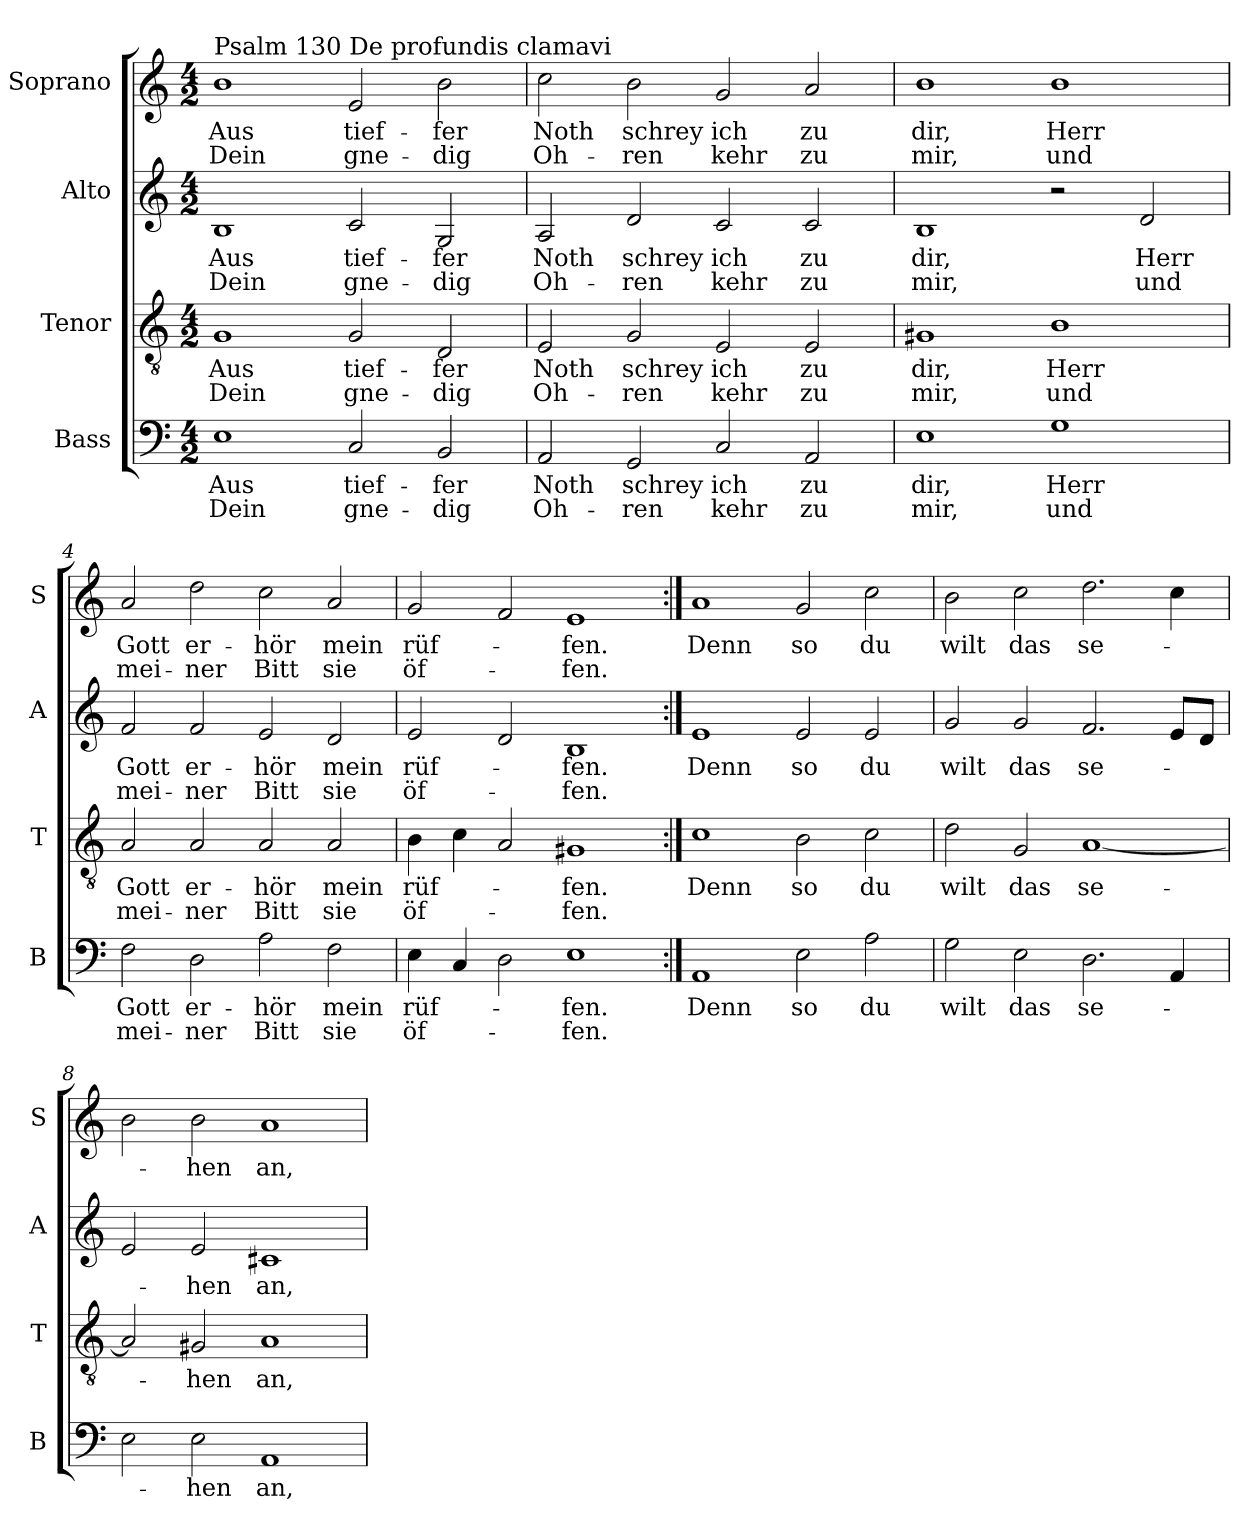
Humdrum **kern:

**kern	**text	**text	**kern	**text	**text	**kern	**text	**text	**kern	**text	**text
*part4	*part4	*part4	*part3	*part3	*part3	*part2	*part2	*part2	*part1	*part1	*part1
*staff4	*staff4	*staff4	*staff3	*staff3	*staff3	*staff2	*staff2	*staff2	*staff1	*staff1	*staff1
*I"Bass	*	*	*I"Tenor	*	*	*I"Alto	*	*	*I"Soprano	*	*
*I'B	*	*	*I'T	*	*	*I'A	*	*	*I'S	*	*
*clefF4	*	*	*clefGv2	*	*	*clefG2	*	*	*clefG2	*	*
*k[]	*	*	*k[]	*	*	*k[]	*	*	*k[]	*	*
*C:	*	*	*C:	*	*	*C:	*	*	*C:	*	*
*M4/2	*	*	*M4/2	*	*	*M4/2	*	*	*M4/2	*	*
=1	=1	=1	=1	=1	=1	=1	=1	=1	=1	=1	=1
!	!	!	!	!	!	!	!	!	!LO:TX:a:t=Psalm 130 De profundis clamavi	!	!
!	!LO:LY:b	!LO:LY:b	!	!LO:LY:b	!LO:LY:b	!	!LO:LY:b	!LO:LY:b	!	!LO:LY:b	!LO:LY:b
1E	Aus	Dein	1G	Aus	Dein	1B	Aus	Dein	1b	Aus	Dein
!	!LO:LY:b	!LO:LY:b	!	!LO:LY:b	!LO:LY:b	!	!LO:LY:b	!LO:LY:b	!	!LO:LY:b	!LO:LY:b
2C/	tief-	gne-	2G/	tief-	gne-	2c/	tief-	gne-	2e/	tief-	gne-
!	!LO:LY:b	!LO:LY:b	!	!LO:LY:b	!LO:LY:b	!	!LO:LY:b	!LO:LY:b	!	!LO:LY:b	!LO:LY:b
2BB/	-fer	-dig	2D/	-fer	-dig	2G/	-fer	-dig	2b\	-fer	-dig
=2	=2	=2	=2	=2	=2	=2	=2	=2	=2	=2	=2
!	!LO:LY:b	!LO:LY:b	!	!LO:LY:b	!LO:LY:b	!	!LO:LY:b	!LO:LY:b	!	!LO:LY:b	!LO:LY:b
2AA/	Noth	Oh-	2E/	Noth	Oh-	2A/	Noth	Oh-	2cc\	Noth	Oh-
!	!LO:LY:b	!LO:LY:b	!	!LO:LY:b	!LO:LY:b	!	!LO:LY:b	!LO:LY:b	!	!LO:LY:b	!LO:LY:b
2GG/	schrey	-ren	2G/	schrey	-ren	2d/	schrey	-ren	2b\	schrey	-ren
!	!LO:LY:b	!LO:LY:b	!	!LO:LY:b	!LO:LY:b	!	!LO:LY:b	!LO:LY:b	!	!LO:LY:b	!LO:LY:b
2C/	ich	kehr	2E/	ich	kehr	2c/	ich	kehr	2g/	ich	kehr
!	!LO:LY:b	!LO:LY:b	!	!LO:LY:b	!LO:LY:b	!	!LO:LY:b	!LO:LY:b	!	!LO:LY:b	!LO:LY:b
2AA/	zu	zu	2E/	zu	zu	2c/	zu	zu	2a/	zu	zu
=3	=3	=3	=3	=3	=3	=3	=3	=3	=3	=3	=3
!	!LO:LY:b	!LO:LY:b	!	!LO:LY:b	!LO:LY:b	!	!LO:LY:b	!LO:LY:b	!	!LO:LY:b	!LO:LY:b
1E	dir,	mir,	1G#X	dir,	mir,	1B	dir,	mir,	1b	dir,	mir,
!	!LO:LY:b	!LO:LY:b	!	!LO:LY:b	!LO:LY:b	!	!	!	!	!LO:LY:b	!LO:LY:b
1G	Herr	und	1B	Herr	und	2r	.	.	1b	Herr	und
!	!	!	!	!	!	!	!LO:LY:b	!LO:LY:b	!	!	!
.	.	.	.	.	.	2d/	Herr	und	.	.	.
=4	=4	=4	=4	=4	=4	=4	=4	=4	=4	=4	=4
!	!LO:LY:b	!LO:LY:b	!	!LO:LY:b	!LO:LY:b	!	!LO:LY:b	!LO:LY:b	!	!LO:LY:b	!LO:LY:b
2F\	Gott	mei-	2A/	Gott	mei-	2f/	Gott	mei-	2a/	Gott	mei-
!	!LO:LY:b	!LO:LY:b	!	!LO:LY:b	!LO:LY:b	!	!LO:LY:b	!LO:LY:b	!	!LO:LY:b	!LO:LY:b
2D\	er-	-ner	2A/	er-	-ner	2f/	er-	-ner	2dd\	er-	-ner
!	!LO:LY:b	!LO:LY:b	!	!LO:LY:b	!LO:LY:b	!	!LO:LY:b	!LO:LY:b	!	!LO:LY:b	!LO:LY:b
2A\	-hör	Bitt	2A/	-hör	Bitt	2e/	-hör	Bitt	2cc\	-hör	Bitt
!	!LO:LY:b	!LO:LY:b	!	!LO:LY:b	!LO:LY:b	!	!LO:LY:b	!LO:LY:b	!	!LO:LY:b	!LO:LY:b
2F\	mein	sie	2A/	mein	sie	2d/	mein	sie	2a/	mein	sie
!!LO:LB:g=z
=5	=5	=5	=5	=5	=5	=5	=5	=5	=5	=5	=5
!	!LO:LY:b	!LO:LY:b	!	!LO:LY:b	!LO:LY:b	!	!LO:LY:b	!LO:LY:b	!	!LO:LY:b	!LO:LY:b
4E\	rüf-	öf-	4B\	rüf-	öf-	2e/	rüf-	öf-	2g/	rüf-	öf-
4C/	.	.	4c\	.	.	.	.	.	.	.	.
2D\	.	.	2A/	.	.	2d/	.	.	2f/	.	.
!	!LO:LY:b	!LO:LY:b	!	!LO:LY:b	!LO:LY:b	!	!LO:LY:b	!LO:LY:b	!	!LO:LY:b	!LO:LY:b
1E	-fen.	-fen.	1G#X	-fen.	-fen.	1B	-fen.	-fen.	1e	-fen.	-fen.
=6:|!	=6:|!	=6:|!	=6:|!	=6:|!	=6:|!	=6:|!	=6:|!	=6:|!	=6:|!	=6:|!	=6:|!
!	!LO:LY:b	!	!	!LO:LY:b	!	!	!LO:LY:b	!	!	!LO:LY:b	!
1AA	Denn	.	1c	Denn	.	1e	Denn	.	1a	Denn	.
!	!LO:LY:b	!	!	!LO:LY:b	!	!	!LO:LY:b	!	!	!LO:LY:b	!
2E\	so	.	2B\	so	.	2e/	so	.	2g/	so	.
!	!LO:LY:b	!	!	!LO:LY:b	!	!	!LO:LY:b	!	!	!LO:LY:b	!
2A\	du	.	2c\	du	.	2e/	du	.	2cc\	du	.
=7	=7	=7	=7	=7	=7	=7	=7	=7	=7	=7	=7
!	!LO:LY:b	!	!	!LO:LY:b	!	!	!LO:LY:b	!	!	!LO:LY:b	!
2G\	wilt	.	2d\	wilt	.	2g/	wilt	.	2b\	wilt	.
!	!LO:LY:b	!	!	!LO:LY:b	!	!	!LO:LY:b	!	!	!LO:LY:b	!
2E\	das	.	2G/	das	.	2g/	das	.	2cc\	das	.
!	!LO:LY:b	!	!	!LO:LY:b	!	!	!LO:LY:b	!	!	!LO:LY:b	!
2.D\	se-	.	[1A	se-	.	2.f/	se-	.	2.dd\	se-	.
4AA/	.	.	.	.	.	8e/L	.	.	4cc\	.	.
.	.	.	.	.	.	8d/J	.	.	.	.	.
=8	=8	=8	=8	=8	=8	=8	=8	=8	=8	=8	=8
2E\	.	.	2A/]	.	.	2e/	.	.	2b\	.	.
!	!LO:LY:b	!	!	!LO:LY:b	!	!	!LO:LY:b	!	!	!LO:LY:b	!
2E\	-hen	.	2G#X/	-hen	.	2e/	-hen	.	2b\	-hen	.
!	!LO:LY:b	!	!	!LO:LY:b	!	!	!LO:LY:b	!	!	!LO:LY:b	!
1AA	an,	.	1A	an,	.	1c#X	an,	.	1a	an,	.
=	=	=	=	=	=	=	=	=	=	=	=
*-	*-	*-	*-	*-	*-	*-	*-	*-	*-	*-	*-
